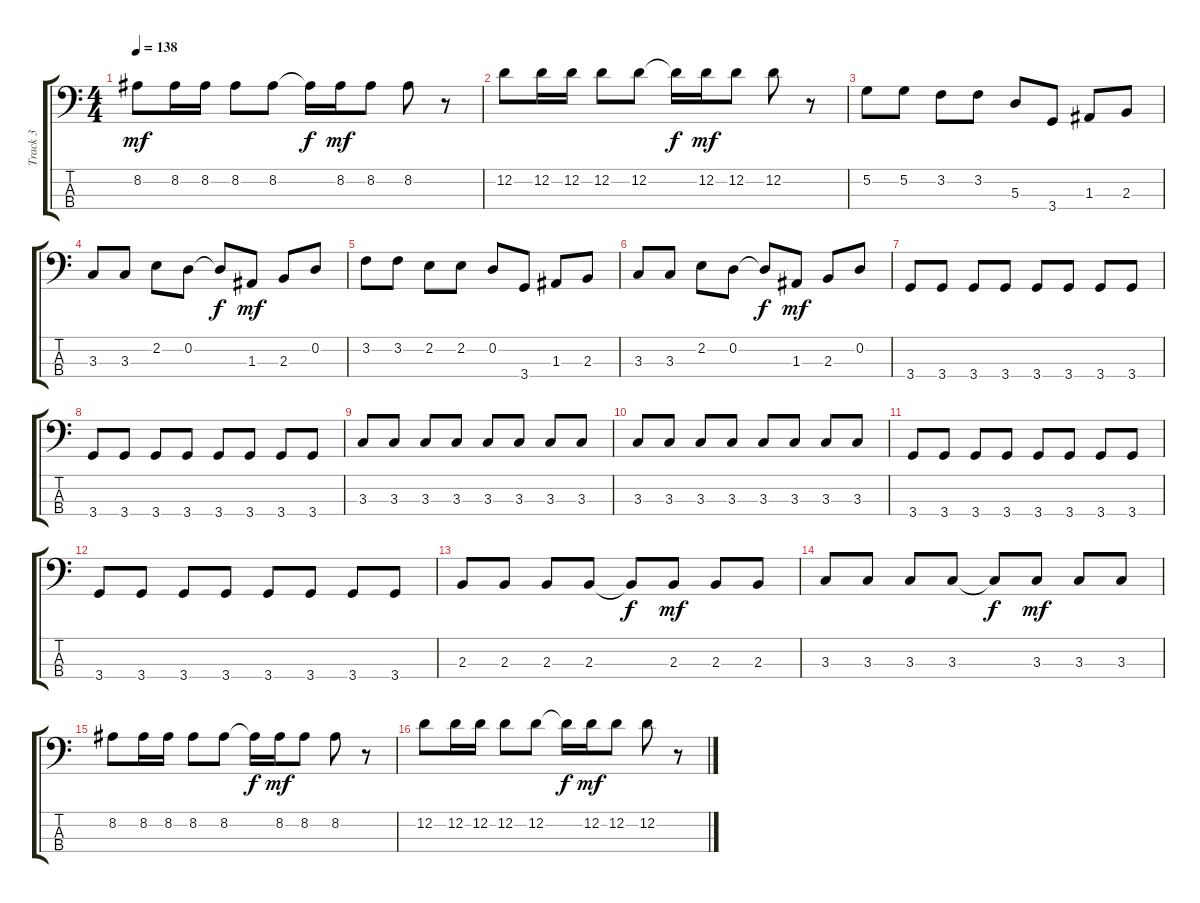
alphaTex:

\track ("Track 3" "Track 3") {instrument electricbassfinger}
\staff {score tabs}
\tuning (G2 D2 A1 E1) {hide}
\ts (4 4)
\tempo 138
\clef f4
\ks c
8.2.8{dy mf} 8.2.16 8.2.16 8.2.8 8.2.8 8.2{t}.16{dy f} 8.2.16{dy mf} 8.2.8 8.2.8 r.8 |
12.2.8 12.2.16 12.2.16 12.2.8 12.2.8 12.2{t}.16{dy f} 12.2.16{dy mf} 12.2.8 12.2.8 r.8 |
5.2.8 5.2.8 3.2.8 3.2.8 5.3.8 3.4.8 1.3.8 2.3.8 |
3.3.8 3.3.8 2.2.8 0.2.8 0.2{t}.8{dy f} 1.3.8{dy mf} 2.3.8 0.2.8 |
3.2.8 3.2.8 2.2.8 2.2.8 0.2.8 3.4.8 1.3.8 2.3.8 |
3.3.8 3.3.8 2.2.8 0.2.8 0.2{t}.8{dy f} 1.3.8{dy mf} 2.3.8 0.2.8 |
3.4.8 3.4.8 3.4.8 3.4.8 3.4.8 3.4.8 3.4.8 3.4.8 |
3.4.8 3.4.8 3.4.8 3.4.8 3.4.8 3.4.8 3.4.8 3.4.8 |
3.3.8 3.3.8 3.3.8 3.3.8 3.3.8 3.3.8 3.3.8 3.3.8 |
3.3.8 3.3.8 3.3.8 3.3.8 3.3.8 3.3.8 3.3.8 3.3.8 |
3.4.8 3.4.8 3.4.8 3.4.8 3.4.8 3.4.8 3.4.8 3.4.8 |
3.4.8 3.4.8 3.4.8 3.4.8 3.4.8 3.4.8 3.4.8 3.4.8 |
2.3.8 2.3.8 2.3.8 2.3.8 2.3{t}.8{dy f} 2.3.8{dy mf} 2.3.8 2.3.8 |
3.3.8 3.3.8 3.3.8 3.3.8 3.3{t}.8{dy f} 3.3.8{dy mf} 3.3.8 3.3.8 |
8.2.8 8.2.16 8.2.16 8.2.8 8.2.8 8.2{t}.16{dy f} 8.2.16{dy mf} 8.2.8 8.2.8 r.8 |
12.2.8 12.2.16 12.2.16 12.2.8 12.2.8 12.2{t}.16{dy f} 12.2.16{dy mf} 12.2.8 12.2.8 r.8
